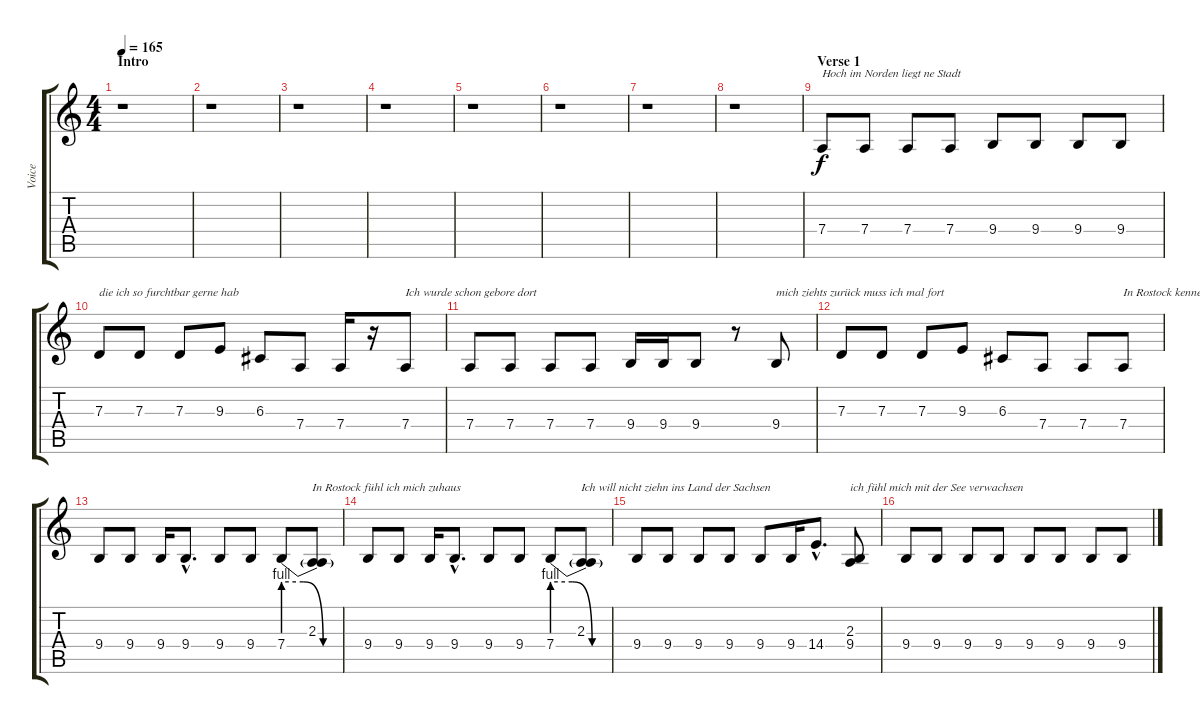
\track ("Voice" "Voice") {instrument lead1square}
\staff {score tabs}
\tuning (E4 B3 G3 D3 A2 E2) {hide}
\ts (4 4)
\section ("" "Intro")
\tempo 165
\clef g2
\ks c
r.1{dy f instrument lead1square} |
r.1 |
r.1 |
r.1 |
r.1 |
r.1 |
r.1 |
r.1 |
\section ("" "Verse 1")
7.4.8{txt "Hoch im Norden liegt ne Stadt"} 7.4.8 7.4.8 7.4.8 9.4.8 9.4.8 9.4.8 9.4.8 |
7.3.8{txt "die ich so furchtbar gerne hab"} 7.3.8 7.3.8 9.3.8 6.3.8 7.4.8 7.4.16 r.16 7.4.8{txt "Ich wurde schon gebore dort"} |
7.4.8 7.4.8 7.4.8 7.4.8 9.4.16 9.4.16 9.4.8 r.8 9.4.8{txt "mich ziehts zurück muss ich mal fort"} |
7.3.8 7.3.8 7.3.8 9.3.8 6.3.8 7.4.8 7.4.8 7.4.8{txt "In Rostock kenne ich mich aus"} |
9.4.8 9.4.8 9.4.16 9.4{hac}.8{d} 9.4.8 9.4.8 7.4{be (custom 0 4 20 4 40 0 60 0)}.8 (2.3 7.4{t}).8{txt "In Rostock fühl ich mich zuhaus"} |
9.4.8 9.4.8 9.4.16 9.4{hac}.8{d} 9.4.8 9.4.8 7.4{be (custom 0 4 20 4 40 0 60 0)}.8 (2.3 7.4{t}).8{txt "Ich will nicht ziehn ins Land der Sachsen"} |
9.4.8 9.4.8 9.4.8 9.4.8 9.4.8 9.4.16 14.4{hac}.8{d} (2.3 9.4).8{txt "ich fühl mich mit der See verwachsen"} |
9.4.8 9.4.8 9.4.8 9.4.8 9.4.8 9.4.8 9.4.8 9.4.8
